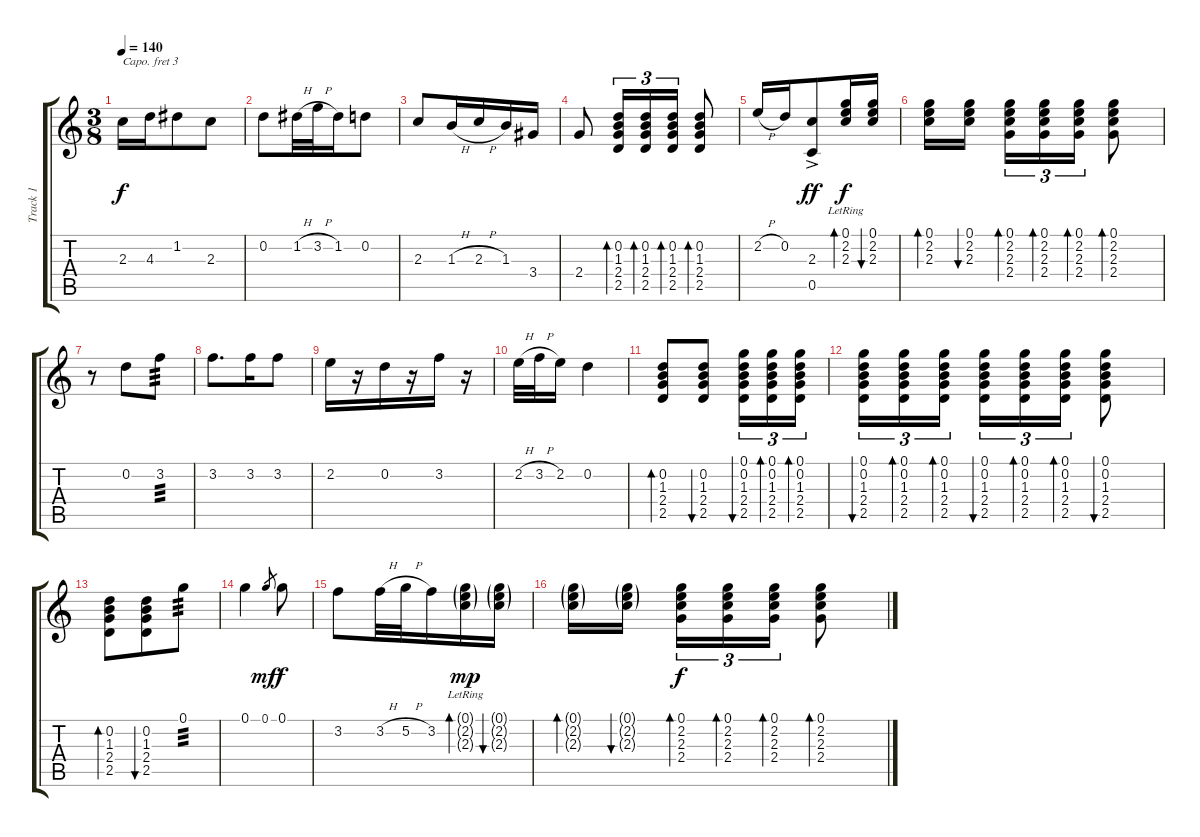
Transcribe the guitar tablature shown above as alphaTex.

\track ("Track 1" "Track 1") {instrument acousticguitarnylon}
\staff {score tabs}
\capo 3
\tuning (E4 B3 G3 D3 A2 E2) {hide}
\ts (3 8)
\tempo 140
\clef g2
\ks c
2.3.16{dy f} 4.3.16 1.2.8 2.3.8 |
0.2.8 1.2{h}.32 3.2{h}.32 1.2.16 0.2.8 |
2.3.8 1.3{h}.16 2.3{h}.16 1.3.16 3.4.16 |
2.4.8 (0.2 1.3 2.4 2.5).16{tu (3 2) bd 30} (0.2 1.3 2.4 2.5).16{tu (3 2) bd 30} (0.2 1.3 2.4 2.5).16{tu (3 2) bd 30} (0.2 1.3 2.4 2.5).8{bd 30} |
2.2{h}.16 0.2.16 (2.3 0.5{ac}).8{dy ff} (0.1{lr} 2.2{lr} 2.3{lr}).16{bd 30 dy f} (0.1 2.2 2.3).16{bu 30} |
(0.1 2.2 2.3).16{bd 30} (0.1 2.2 2.3).16{bu 30} (0.1 2.2 2.3 2.4).16{tu (3 2) bd 30} (0.1 2.2 2.3 2.4).16{tu (3 2) bd 30} (0.1 2.2 2.3 2.4).16{tu (3 2) bd 30} (0.1 2.2 2.3 2.4).8{bd 30} |
r.8 0.2.8 3.2.8{tp 3} |
3.2.8{d} 3.2.16 3.2.8 |
2.2.16 r.16 0.2.16 r.16 3.2.16 r.16 |
2.2{h}.32 3.2{h}.32 2.2.16 0.2.4 |
(0.2 1.3 2.4 2.5).8{bd 30} (0.2 1.3 2.4 2.5).8{bu 30} (0.1 0.2 1.3 2.4 2.5).16{tu (3 2) bu 30} (0.1 0.2 1.3 2.4 2.5).16{tu (3 2) bd 30} (0.1 0.2 1.3 2.4 2.5).16{tu (3 2) bd 30} |
(0.1 0.2 1.3 2.4 2.5).16{tu (3 2) bu 30} (0.1 0.2 1.3 2.4 2.5).16{tu (3 2) bd 30} (0.1 0.2 1.3 2.4 2.5).16{tu (3 2) bd 30} (0.1 0.2 1.3 2.4 2.5).16{tu (3 2) bu 30} (0.1 0.2 1.3 2.4 2.5).16{tu (3 2) bd 30} (0.1 0.2 1.3 2.4 2.5).16{tu (3 2) bd 30} (0.1 0.2 1.3 2.4 2.5).8{bu 30} |
(0.2 1.3 2.4 2.5).8{bd 30} (0.2 1.3 2.4 2.5).8{bu 30} 0.1.8{tp 3} |
0.1.4 0.1.8{gr dy mf} 0.1.8{dy f} |
3.2.8 3.2{h}.32 5.2{h}.32 3.2.16 (0.1{g lr} 2.2{g lr} 2.3{g lr}).16{bd 30 dy mp} (0.1{g} 2.2{g} 2.3{g}).16{bu 30} |
(0.1{g} 2.2{g} 2.3{g}).16{bd 30} (0.1{g} 2.2{g} 2.3{g}).16{bu 30} (0.1 2.2 2.3 2.4).16{tu (3 2) bd 30 dy f} (0.1 2.2 2.3 2.4).16{tu (3 2) bd 30} (0.1 2.2 2.3 2.4).16{tu (3 2) bd 30} (0.1 2.2 2.3 2.4).8{bd 30}
